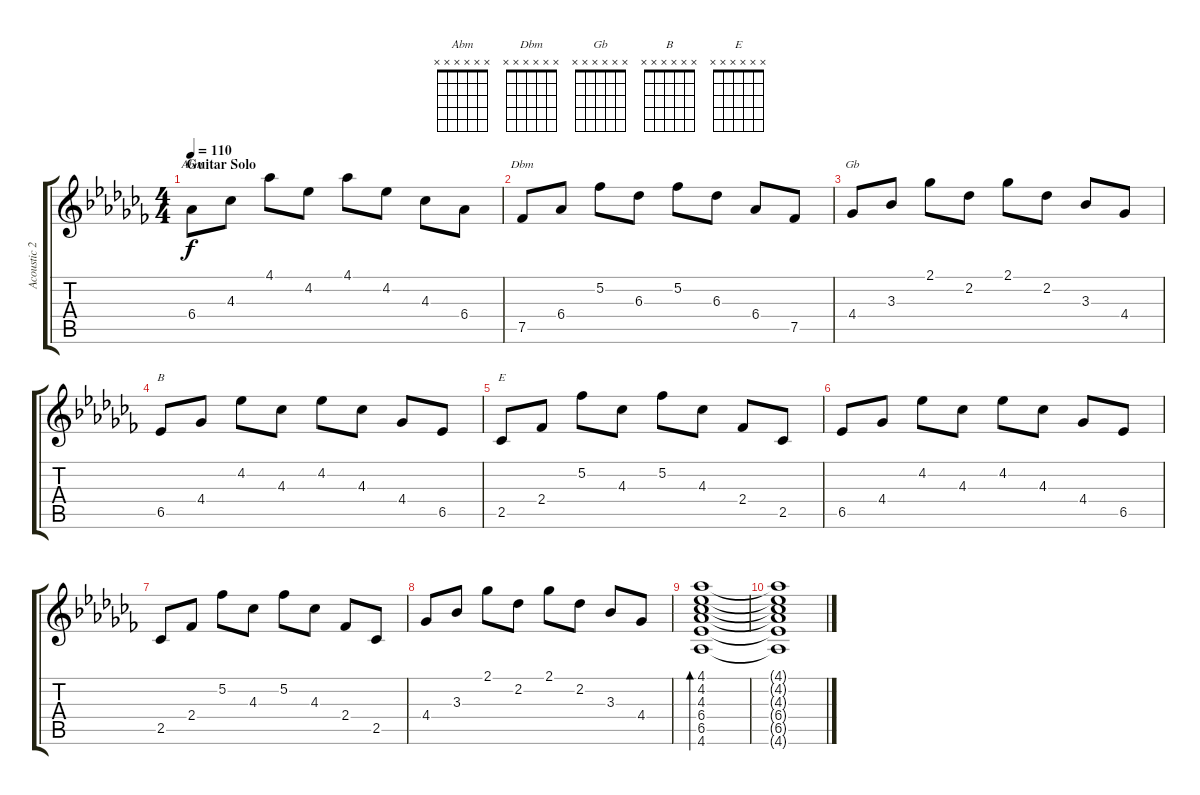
\track ("Acoustic 2" "Acoustic 2") {instrument acousticguitarsteel}
\staff {score tabs}
\tuning (E4 B3 G3 D3 A2 E2) {hide}
\chord ("Abm" x x x x x x)
\chord ("Dbm" x x x x x x)
\chord ("Gb" x x x x x x)
\chord ("B" x x x x x x)
\chord ("E" x x x x x x)
\ts (4 4)
\section ("" "Guitar Solo")
\tempo 110
\clef g2
\ks abminor
6.4.8{ch "Abm" dy f} 4.3.8 4.1.8 4.2.8 4.1.8 4.2.8 4.3.8 6.4.8 |
7.5.8{ch "Dbm"} 6.4.8 5.2.8 6.3.8 5.2.8 6.3.8 6.4.8 7.5.8 |
4.4.8{ch "Gb"} 3.3.8 2.1.8 2.2.8 2.1.8 2.2.8 3.3.8 4.4.8 |
6.5.8{ch "B"} 4.4.8 4.2.8 4.3.8 4.2.8 4.3.8 4.4.8 6.5.8 |
2.5.8{ch "E"} 2.4.8 5.2.8 4.3.8 5.2.8 4.3.8 2.4.8 2.5.8 |
6.5.8 4.4.8 4.2.8 4.3.8 4.2.8 4.3.8 4.4.8 6.5.8 |
2.5.8 2.4.8 5.2.8 4.3.8 5.2.8 4.3.8 2.4.8 2.5.8 |
4.4.8 3.3.8 2.1.8 2.2.8 2.1.8 2.2.8 3.3.8 4.4.8 |
(4.1 4.2 4.3 6.4 6.5 4.6).1{bd 480} |
(4.1{t} 4.2{t} 4.3{t} 6.4{t} 6.5{t} 4.6{t}).1
